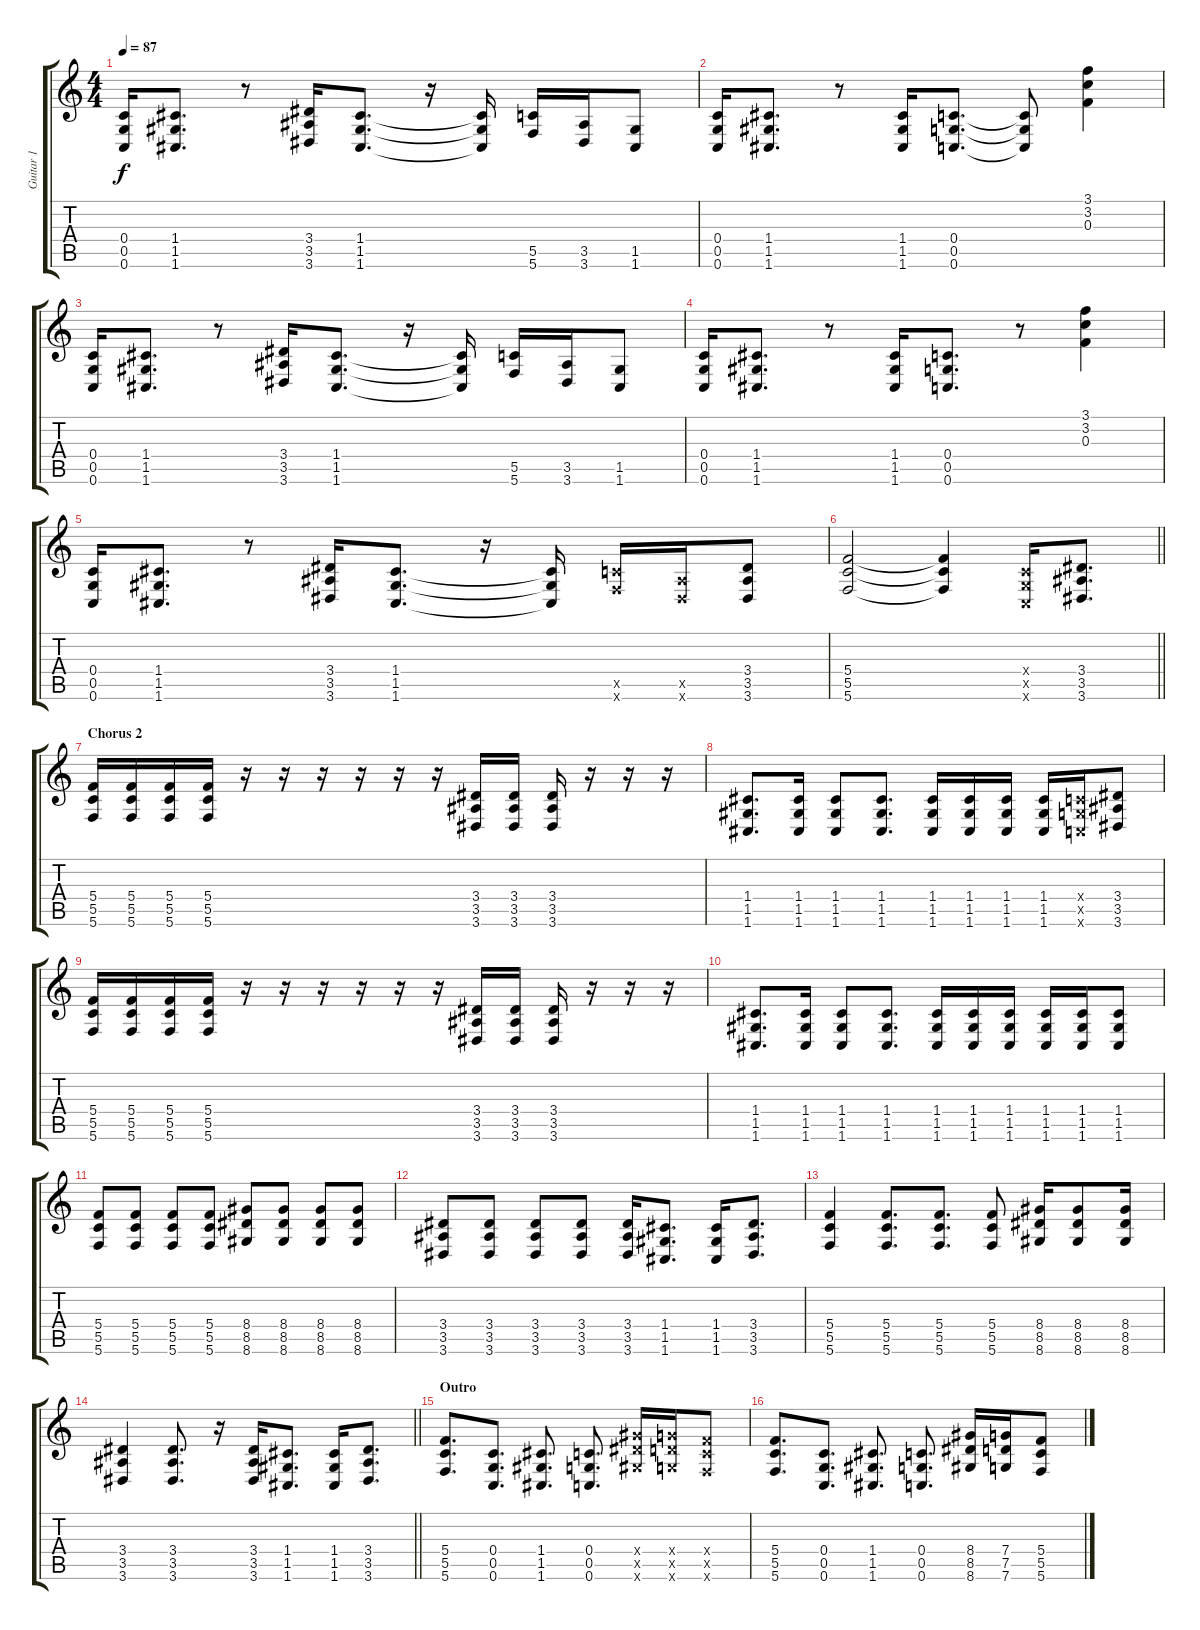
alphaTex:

\track ("Guitar 1" "Guitar 1") {instrument overdrivenguitar}
\staff {score tabs}
\tuning (D4 A3 F3 C3 G2 C2) {hide}
\ts (4 4)
\tempo 87
\clef g2
\ks c
(0.4 0.5 0.6).16{dy f} (1.4 1.5 1.6).8{d} r.8 (3.4 3.5 3.6).16 (1.4 1.5 1.6).8{d} r.16 (1.4{t} 1.5{t} 1.6{t}).16 (5.5 5.6).16 (3.5 3.6).16 (1.5 1.6).8 |
(0.4 0.5 0.6).16 (1.4 1.5 1.6).8{d} r.8 (1.4 1.5 1.6).16 (0.4 0.5 0.6).8{d} (0.4{t} 0.5{t} 0.6{t}).8 (3.1 3.2 0.3).4 |
(0.4 0.5 0.6).16 (1.4 1.5 1.6).8{d} r.8 (3.4 3.5 3.6).16 (1.4 1.5 1.6).8{d} r.16 (1.4{t} 1.5{t} 1.6{t}).16 (5.5 5.6).16 (3.5 3.6).16 (1.5 1.6).8 |
(0.4 0.5 0.6).16 (1.4 1.5 1.6).8{d} r.8 (1.4 1.5 1.6).16 (0.4 0.5 0.6).8{d} r.8 (3.1 3.2 0.3).4 |
(0.4 0.5 0.6).16 (1.4 1.5 1.6).8{d} r.8 (3.4 3.5 3.6).16 (1.4 1.5 1.6).8{d} r.16 (1.4{t} 1.5{t} 1.6{t}).16 (5.5{x} 5.6{x}).16 (3.5{x} 3.6{x}).16 (3.4 3.5 3.6).8 |
\barLineRight lightlight
(5.4 5.5 5.6).2 (5.4{t} 5.5{t} 5.6{t}).4 (0.4{x} 0.5{x} 0.6{x}).16 (3.4 3.5 3.6).8{d} |
\section ("" "Chorus 2")
(5.4 5.5 5.6).16 (5.4 5.5 5.6).16 (5.4 5.5 5.6).16 (5.4 5.5 5.6).16 r.16 r.16 r.16 r.16 r.16 r.16 (3.4 3.5 3.6).16 (3.4 3.5 3.6).16 (3.4 3.5 3.6).16 r.16 r.16 r.16 |
(1.4 1.5 1.6).8{d} (1.4 1.5 1.6).16 (1.4 1.5 1.6).8 (1.4 1.5 1.6).8{d} (1.4 1.5 1.6).16 (1.4 1.5 1.6).16 (1.4 1.5 1.6).16 (1.4 1.5 1.6).16 (0.4{x} 0.5{x} 0.6{x}).16 (3.4 3.5 3.6).8 |
(5.4 5.5 5.6).16 (5.4 5.5 5.6).16 (5.4 5.5 5.6).16 (5.4 5.5 5.6).16 r.16 r.16 r.16 r.16 r.16 r.16 (3.4 3.5 3.6).16 (3.4 3.5 3.6).16 (3.4 3.5 3.6).16 r.16 r.16 r.16 |
(1.4 1.5 1.6).8{d} (1.4 1.5 1.6).16 (1.4 1.5 1.6).8 (1.4 1.5 1.6).8{d} (1.4 1.5 1.6).16 (1.4 1.5 1.6).16 (1.4 1.5 1.6).16 (1.4 1.5 1.6).16 (1.4 1.5 1.6).16 (1.4 1.5 1.6).8 |
(5.4 5.5 5.6).8 (5.4 5.5 5.6).8 (5.4 5.5 5.6).8 (5.4 5.5 5.6).8 (8.4 8.5 8.6).8 (8.4 8.5 8.6).8 (8.4 8.5 8.6).8 (8.4 8.5 8.6).8 |
(3.4 3.5 3.6).8 (3.4 3.5 3.6).8 (3.4 3.5 3.6).8 (3.4 3.5 3.6).8 (3.4 3.5 3.6).16 (1.4 1.5 1.6).8{d} (1.4 1.5 1.6).16 (3.4 3.5 3.6).8{d} |
(5.4 5.5 5.6).4 (5.4 5.5 5.6).8{d} (5.4 5.5 5.6).8{d} (5.4 5.5 5.6).8 (8.4 8.5 8.6).16 (8.4 8.5 8.6).8 (8.4 8.5 8.6).16 |
\barLineRight lightlight
(3.4 3.5 3.6).4 (3.4 3.5 3.6).8{d} r.16 (3.4 3.5 3.6).16 (1.4 1.5 1.6).8{d} (1.4 1.5 1.6).16 (3.4 3.5 3.6).8{d} |
\section ("" "Outro")
(5.4 5.5 5.6).8{d} (0.4 0.5 0.6).8{d} (1.4 1.5 1.6).8{d} (0.4 0.5 0.6).8{d} (8.4{x} 8.5{x} 8.6{x}).16 (7.4{x} 7.5{x} 7.6{x}).16 (5.4{x} 5.5{x} 5.6{x}).8 |
(5.4 5.5 5.6).8{d} (0.4 0.5 0.6).8{d} (1.4 1.5 1.6).8{d} (0.4 0.5 0.6).8{d} (8.4 8.5 8.6).16 (7.4 7.5 7.6).16 (5.4 5.5 5.6).8
